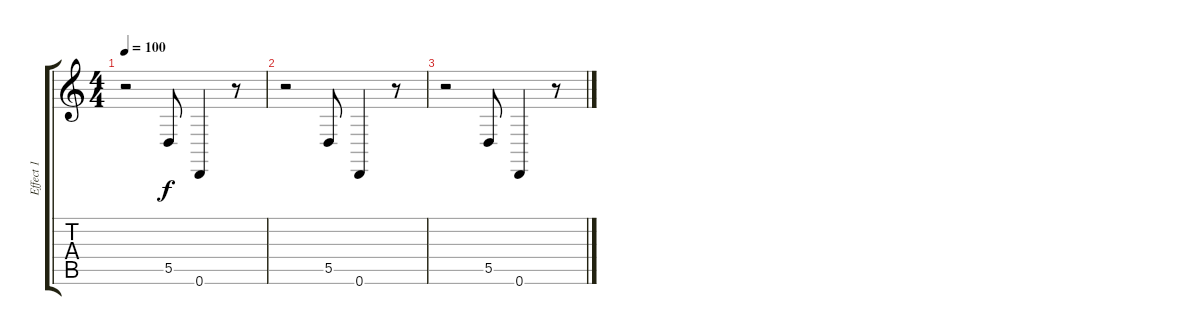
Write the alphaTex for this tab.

\track ("Effect 1" "Effect 1") {instrument stringensemble1}
\staff {score tabs}
\tuning (E4 B3 G3 D3 A2 D2) {hide}
\ts (4 4)
\tempo 100
\clef g2
\ks c
r.2{dy f} 5.5.8 0.6.4 r.8 |
r.2 5.5.8 0.6.4 r.8 |
r.2 5.5.8 0.6.4 r.8
